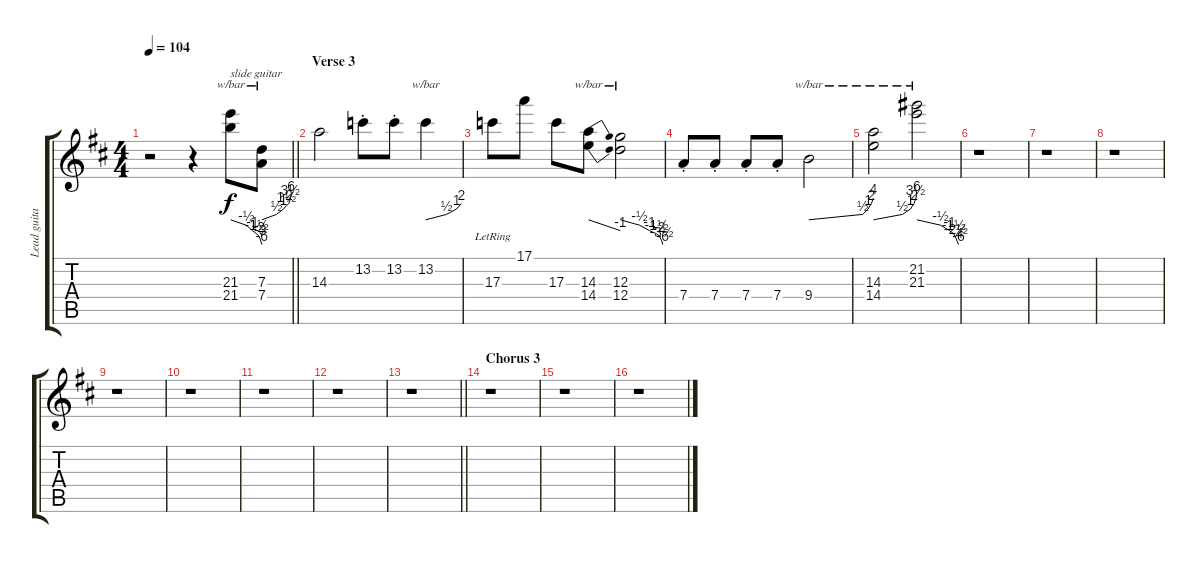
\track ("Lead guitar" "Lead guita") {instrument distortionguitar}
\staff {score tabs}
\tuning (E4 B3 G3 D3 A2 E2) {hide}
\ts (4 4)
\tempo 104
\clef g2
\barLineRight lightlight
\ks bminor
r.2{dy f} r.4 (21.3 21.4).8{tbe (custom default 0 0 30 -2 42 -4 50 -6 54 -8 57 -12 60 -24) txt "slide guitar" volume 5 instrument distortionguitar} (7.3 7.4).8{tbe (custom default 0 0 30 2 44 4 50 6 55 8 58 14 60 24)} |
\section ("" "Verse 3")
14.3.2 13.2{st}.8 13.2{st}.8 13.2.4{tbe (custom default 0 0 35 2 52 4 60 8)} |
17.3{lr}.8 17.1.8 17.3.8 (14.3 14.4).8{tbe (dive default 0 0 60 -4)} (12.3 12.4).2{tbe (custom default 0 0 27 -2 41 -4 51 -6 55 -8 58 -14 60 -24)} |
7.4{st}.8 7.4{st}.8 7.4{st}.8 7.4{st}.8 9.4.2{tbe (custom default 0 0 50 2 55 4 58 8 60 16)} |
(14.3 14.4).2{tbe (custom default 0 0 40 2 51 4 56 8 58 14 60 24)} (21.2 21.3).2{tbe (custom default 0 0 34 -2 47 -4 53 -6 56 -10 58 -16 60 -24)} |
r.1 |
r.1 |
r.1 |
r.1 |
r.1 |
r.1 |
r.1 |
\barLineRight lightlight
r.1 |
\section ("" "Chorus 3")
r.1 |
r.1 |
r.1
